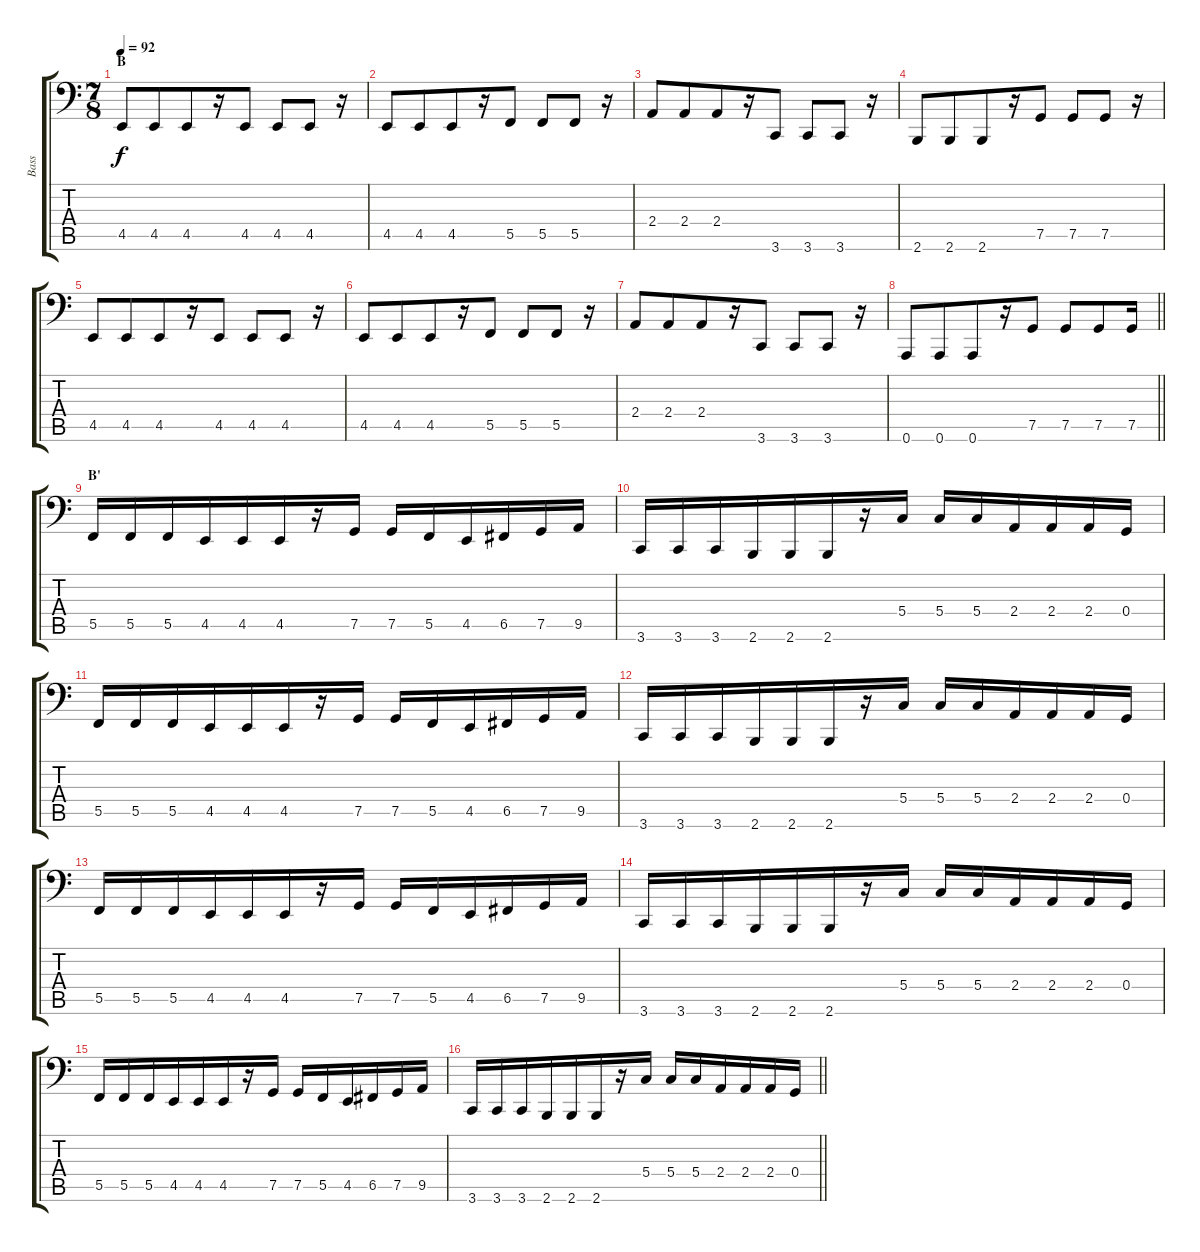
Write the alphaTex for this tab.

\track ("Bass" "Bass") {instrument electricbasspick}
\staff {score tabs}
\tuning (Bb2 F2 C2 G1 C1 A0) {hide}
\ts (7 8)
\section ("" "B")
\tempo 92
\clef f4
\ks c
4.5.8{dy f instrument electricbasspick} 4.5.8 4.5.8 r.16 4.5.8 4.5.8 4.5.8 r.16 |
4.5.8 4.5.8 4.5.8 r.16 5.5.8 5.5.8 5.5.8 r.16 |
2.4.8 2.4.8 2.4.8 r.16 3.6.8 3.6.8 3.6.8 r.16 |
2.6.8 2.6.8 2.6.8 r.16 7.5.8 7.5.8 7.5.8 r.16 |
4.5.8 4.5.8 4.5.8 r.16 4.5.8 4.5.8 4.5.8 r.16 |
4.5.8 4.5.8 4.5.8 r.16 5.5.8 5.5.8 5.5.8 r.16 |
2.4.8 2.4.8 2.4.8 r.16 3.6.8 3.6.8 3.6.8 r.16 |
\barLineRight lightlight
0.6.8 0.6.8 0.6.8 r.16 7.5.8 7.5.8 7.5.8 7.5.16 |
\section ("" "B'")
5.5.16 5.5.16 5.5.16 4.5.16 4.5.16 4.5.16 r.16 7.5.16 7.5.16 5.5.16 4.5.16 6.5.16 7.5.16 9.5.16 |
3.6.16 3.6.16 3.6.16 2.6.16 2.6.16 2.6.16 r.16 5.4.16 5.4.16 5.4.16 2.4.16 2.4.16 2.4.16 0.4.16 |
5.5.16 5.5.16 5.5.16 4.5.16 4.5.16 4.5.16 r.16 7.5.16 7.5.16 5.5.16 4.5.16 6.5.16 7.5.16 9.5.16 |
3.6.16 3.6.16 3.6.16 2.6.16 2.6.16 2.6.16 r.16 5.4.16 5.4.16 5.4.16 2.4.16 2.4.16 2.4.16 0.4.16 |
5.5.16 5.5.16 5.5.16 4.5.16 4.5.16 4.5.16 r.16 7.5.16 7.5.16 5.5.16 4.5.16 6.5.16 7.5.16 9.5.16 |
3.6.16 3.6.16 3.6.16 2.6.16 2.6.16 2.6.16 r.16 5.4.16 5.4.16 5.4.16 2.4.16 2.4.16 2.4.16 0.4.16 |
5.5.16 5.5.16 5.5.16 4.5.16 4.5.16 4.5.16 r.16 7.5.16 7.5.16 5.5.16 4.5.16 6.5.16 7.5.16 9.5.16 |
\barLineRight lightlight
3.6.16 3.6.16 3.6.16 2.6.16 2.6.16 2.6.16 r.16 5.4.16 5.4.16 5.4.16 2.4.16 2.4.16 2.4.16 0.4.16
